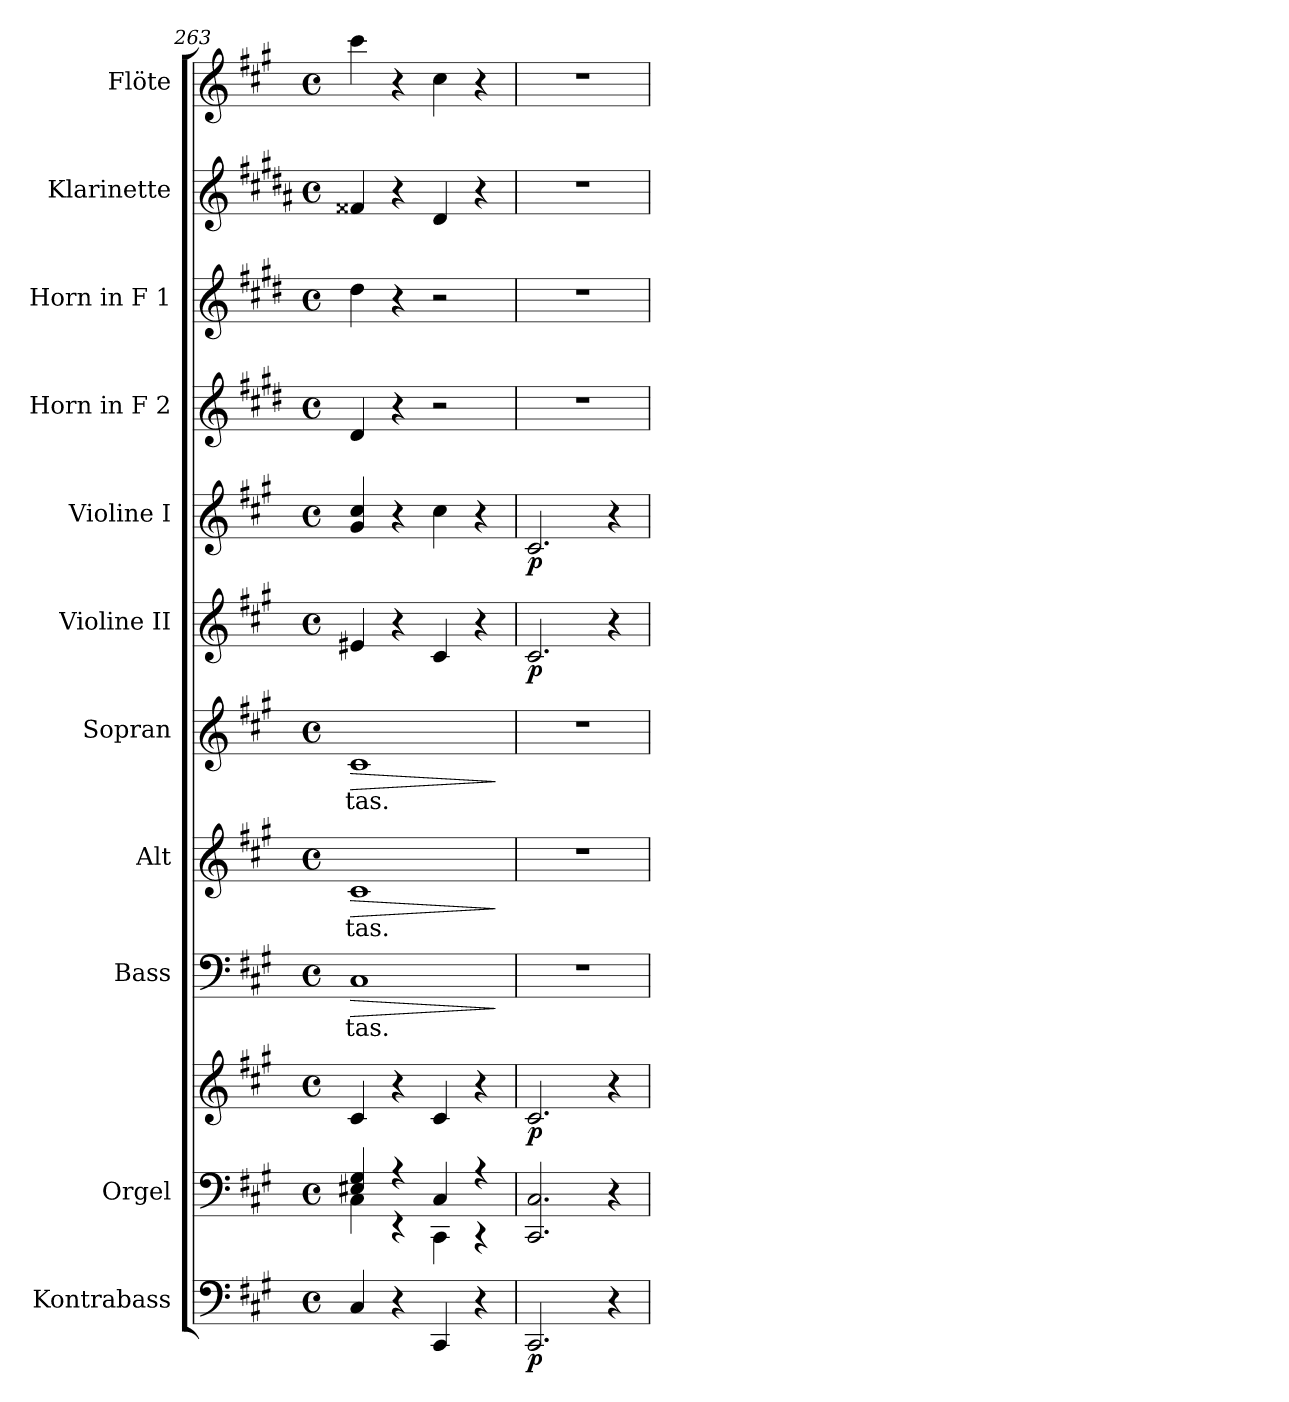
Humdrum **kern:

**kern	**dynam	**kern	**kern	**dynam	**kern	**text	**dynam	**kern	**text	**dynam	**kern	**text	**dynam	**kern	**dynam	**kern	**dynam	**kern	**kern	**kern	**kern
*part11	*part11	*part10	*part10	*part10	*part9	*part9	*part9	*part8	*part8	*part8	*part7	*part7	*part7	*part6	*part6	*part5	*part5	*part4	*part3	*part2	*part1
*staff12	*staff12	*staff11	*staff10	*staff10/11	*staff9	*staff9	*staff9	*staff8	*staff8	*staff8	*staff7	*staff7	*staff7	*staff6	*staff6	*staff5	*staff5	*staff4	*staff3	*staff2	*staff1
*I"Kontrabass	*	*I"Orgel	*	*	*I"Bass	*	*	*I"Alt	*	*	*I"Sopran	*	*	*I"Violine II	*	*I"Violine I	*	*I"Horn in F 2	*I"Horn in F 1	*I"Klarinette	*I"Flöte
*I'Kb.	*	*I'Org.	*	*	*I'B.	*	*	*I'A.	*	*	*I'S.	*	*	*I'Vl. II	*	*I'Vl. I	*	*	*	*I'Kl.	*I'Fl.
*clefF4	*	*clefF4	*clefG2	*	*clefF4	*	*	*clefG2	*	*	*clefG2	*	*	*clefG2	*	*clefG2	*	*clefG2	*clefG2	*clefG2	*clefG2
*ITrd7c12	*	*	*	*	*	*	*	*	*	*	*	*	*	*	*	*	*	*ITrd4c7	*ITrd4c7	*ITrd1c2	*
*k[f#c#g#]	*	*k[f#c#g#]	*k[f#c#g#]	*	*k[f#c#g#]	*	*	*k[f#c#g#]	*	*	*k[f#c#g#]	*	*	*k[f#c#g#]	*	*k[f#c#g#]	*	*k[f#c#g#]	*k[f#c#g#]	*k[f#c#g#]	*k[f#c#g#]
*A:	*	*A:	*A:	*	*A:	*	*	*A:	*	*	*A:	*	*	*A:	*	*A:	*	*A:	*A:	*A:	*A:
*M4/4	*	*M4/4	*M4/4	*	*M4/4	*	*	*M4/4	*	*	*M4/4	*	*	*M4/4	*	*M4/4	*	*M4/4	*M4/4	*M4/4	*M4/4
*met(c)	*	*met(c)	*met(c)	*	*met(c)	*	*	*met(c)	*	*	*met(c)	*	*	*met(c)	*	*met(c)	*	*met(c)	*met(c)	*met(c)	*met(c)
=263	=263	=263	=263	=263	=263	=263	=263	=263	=263	=263	=263	=263	=263	=263	=263	=263	=263	=263	=263	=263	=263
*	*	*^	*	*	*	*	*	*	*	*	*	*	*	*	*	*	*	*	*	*	*
!	!	!	!	!	!	!	!LO:LY:b	!LO:HP:b	!	!LO:LY:b	!LO:HP:b	!	!LO:LY:b	!LO:HP:b	!	!	!	!	!	!	!	!
4CC#/	.	4E#X/ 4G#/	4C#\	4c#/	.	1C#	-tas.	>	1c#	-tas.	>	1c#	-tas.	>	4e#X/	.	4g#/ 4cc#/	.	4G#/	4g#\	4e#X/	4ccc#\
4r	.	4r	4r	4r	.	.	.	.	.	.	.	.	.	.	4r	.	4r	.	4r	4r	4r	4r
4CCC#/	.	4C#/	4CC#\	4c#/	.	.	.	.	.	.	.	.	.	.	4c#/	.	4cc#\	.	2r	2r	4c#/	4cc#\
4r	.	4r	4r	4r	.	.	.	.	.	.	.	.	.	.	4r	.	4r	.	.	.	4r	4r
*	*	*v	*v	*	*	*	*	*	*	*	*	*	*	*	*	*	*	*	*	*	*	*
.	.	.	.	.	.	.	]	.	.	]	.	.	]	.	.	.	.	.	.	.	.
=264	=264	=264	=264	=264	=264	=264	=264	=264	=264	=264	=264	=264	=264	=264	=264	=264	=264	=264	=264	=264	=264
!	!LO:DY:b	!	!	!LO:DY:b	!	!	!	!	!	!	!	!	!	!	!LO:DY:b	!	!LO:DY:b	!	!	!	!
2.CCC#/	p	2.CC#/ 2.C#/	2.c#/	p	1r	.	.	1r	.	.	1r	.	.	2.c#/	p	2.c#/	p	1r	1r	1r	1r
4r	.	4r	4r	.	.	.	.	.	.	.	.	.	.	4r	.	4r	.	.	.	.	.
=	=	=	=	=	=	=	=	=	=	=	=	=	=	=	=	=	=	=	=	=	=
*-	*-	*-	*-	*-	*-	*-	*-	*-	*-	*-	*-	*-	*-	*-	*-	*-	*-	*-	*-	*-	*-
